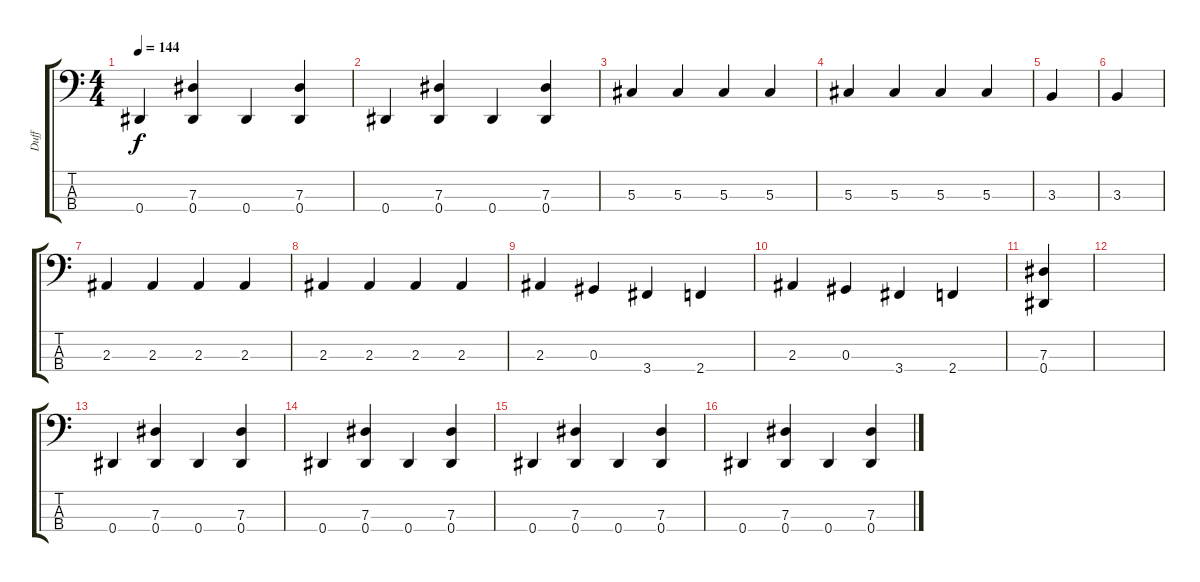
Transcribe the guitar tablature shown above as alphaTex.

\track ("Duff" "Duff") {instrument electricbassfinger}
\staff {score tabs}
\tuning (Gb2 Db2 Ab1 Eb1) {hide}
\ts (4 4)
\tempo 144
\clef f4
\ks c
0.4.4{dy f} (7.3 0.4).4 0.4.4 (7.3 0.4).4 |
0.4.4 (7.3 0.4).4 0.4.4 (7.3 0.4).4 |
5.3.4 5.3.4 5.3.4 5.3.4 |
5.3.4 5.3.4 5.3.4 5.3.4 |
3.3.4 |
3.3.4 |
2.3.4 2.3.4 2.3.4 2.3.4 |
2.3.4 2.3.4 2.3.4 2.3.4 |
2.3.4 0.3.4 3.4.4 2.4.4 |
2.3.4 0.3.4 3.4.4 2.4.4 |
(7.3 0.4).4 |
|
0.4.4 (7.3 0.4).4 0.4.4 (7.3 0.4).4 |
0.4.4 (7.3 0.4).4 0.4.4 (7.3 0.4).4 |
0.4.4 (7.3 0.4).4 0.4.4 (7.3 0.4).4 |
0.4.4 (7.3 0.4).4 0.4.4 (7.3 0.4).4
